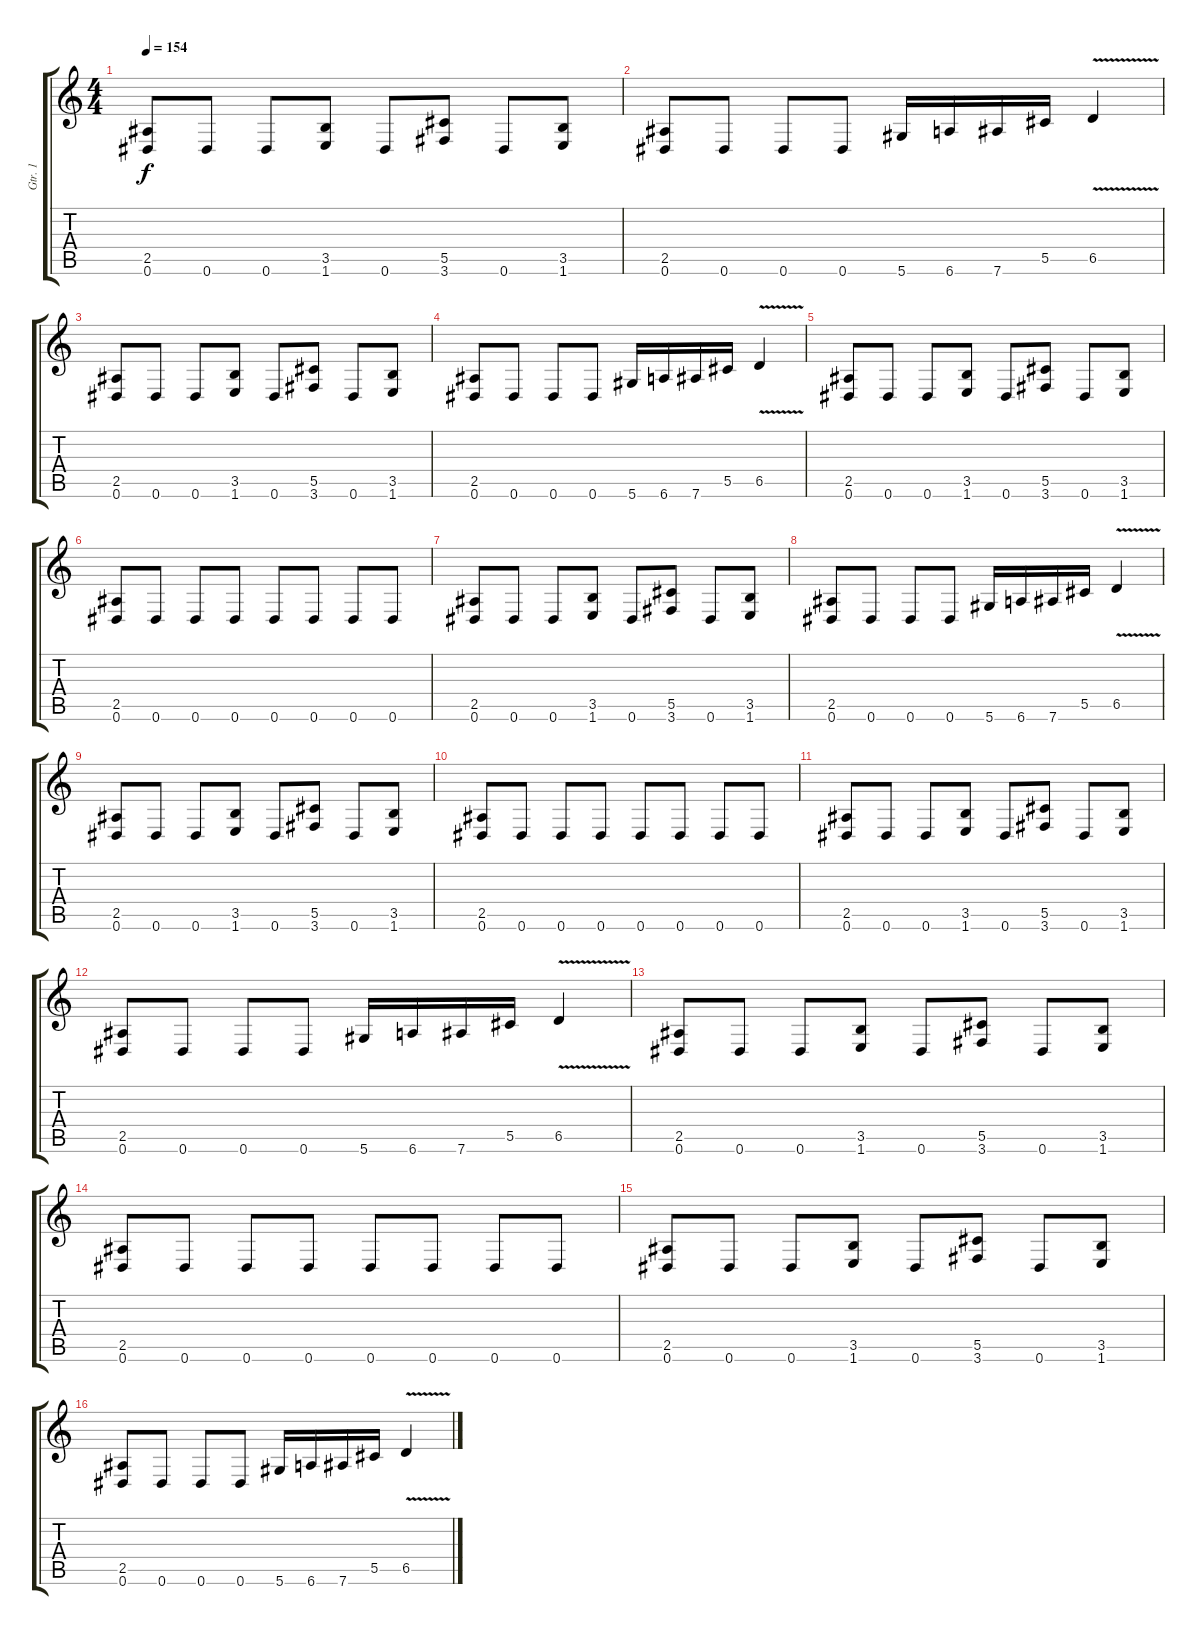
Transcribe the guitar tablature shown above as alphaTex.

\track ("Gtr. 1" "Gtr. 1") {instrument overdrivenguitar}
\staff {score tabs}
\tuning (Eb4 Bb3 Gb3 Db3 Ab2 Eb2) {hide}
\ts (4 4)
\tempo 154
\clef g2
\ks c
(2.5 0.6).8{dy f} 0.6.8 0.6.8 (3.5 1.6).8 0.6.8 (5.5 3.6).8 0.6.8 (3.5 1.6).8 |
(2.5 0.6).8 0.6.8 0.6.8 0.6.8 5.6.16 6.6.16 7.6.16 5.5.16 6.5{v}.4 |
(2.5 0.6).8 0.6.8 0.6.8 (3.5 1.6).8 0.6.8 (5.5 3.6).8 0.6.8 (3.5 1.6).8 |
(2.5 0.6).8 0.6.8 0.6.8 0.6.8 5.6.16 6.6.16 7.6.16 5.5.16 6.5{v}.4 |
(2.5 0.6).8 0.6.8 0.6.8 (3.5 1.6).8 0.6.8 (5.5 3.6).8 0.6.8 (3.5 1.6).8 |
(2.5 0.6).8 0.6.8 0.6.8 0.6.8 0.6.8 0.6.8 0.6.8 0.6.8 |
(2.5 0.6).8 0.6.8 0.6.8 (3.5 1.6).8 0.6.8 (5.5 3.6).8 0.6.8 (3.5 1.6).8 |
(2.5 0.6).8 0.6.8 0.6.8 0.6.8 5.6.16 6.6.16 7.6.16 5.5.16 6.5{v}.4 |
(2.5 0.6).8 0.6.8 0.6.8 (3.5 1.6).8 0.6.8 (5.5 3.6).8 0.6.8 (3.5 1.6).8 |
(2.5 0.6).8 0.6.8 0.6.8 0.6.8 0.6.8 0.6.8 0.6.8 0.6.8 |
(2.5 0.6).8 0.6.8 0.6.8 (3.5 1.6).8 0.6.8 (5.5 3.6).8 0.6.8 (3.5 1.6).8 |
(2.5 0.6).8 0.6.8 0.6.8 0.6.8 5.6.16 6.6.16 7.6.16 5.5.16 6.5{v}.4 |
(2.5 0.6).8 0.6.8 0.6.8 (3.5 1.6).8 0.6.8 (5.5 3.6).8 0.6.8 (3.5 1.6).8 |
(2.5 0.6).8 0.6.8 0.6.8 0.6.8 0.6.8 0.6.8 0.6.8 0.6.8 |
(2.5 0.6).8 0.6.8 0.6.8 (3.5 1.6).8 0.6.8 (5.5 3.6).8 0.6.8 (3.5 1.6).8 |
(2.5 0.6).8 0.6.8 0.6.8 0.6.8 5.6.16 6.6.16 7.6.16 5.5.16 6.5{v}.4
